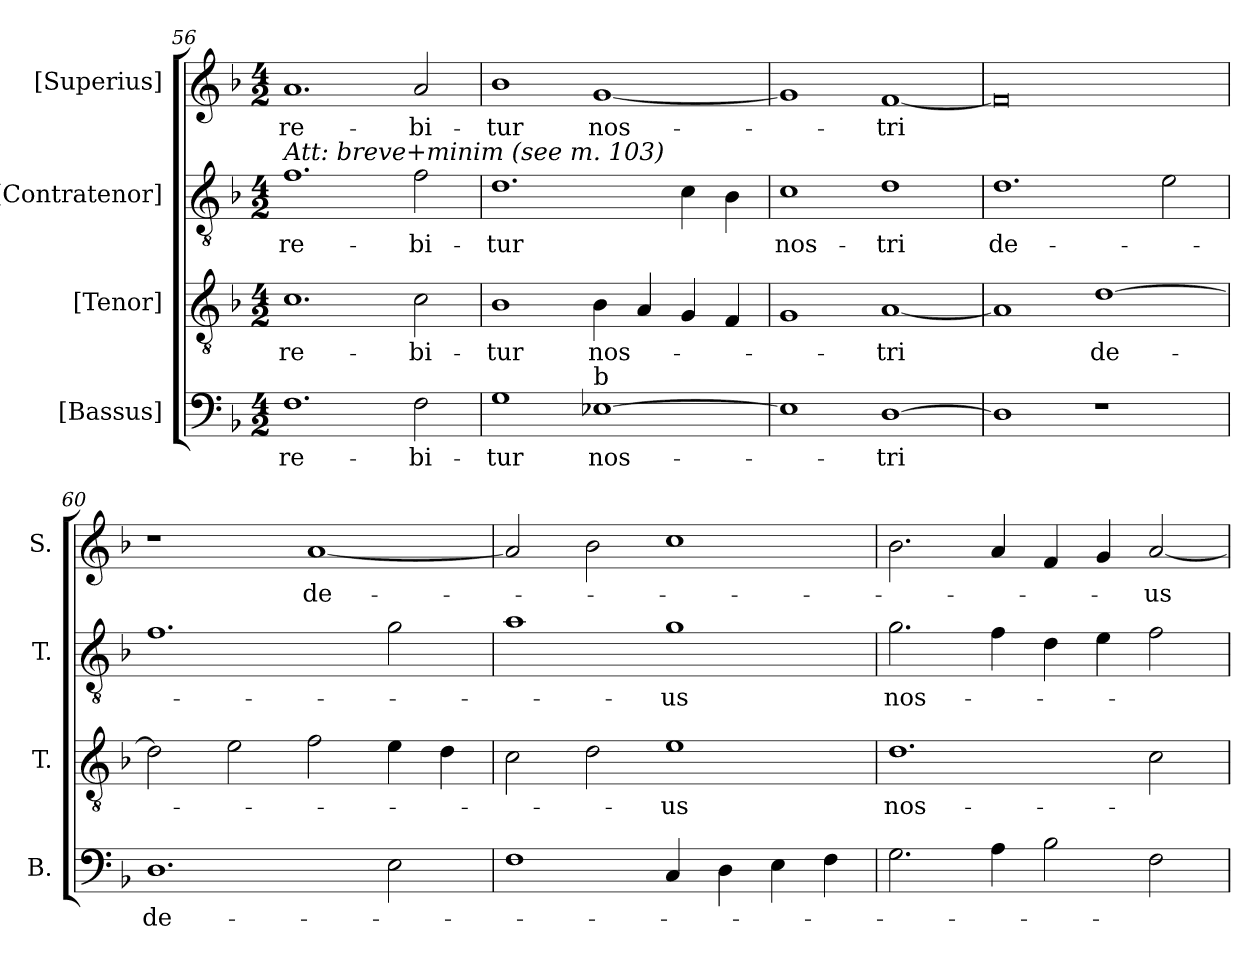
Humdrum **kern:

**kern	**text	**kern	**text	**kern	**text	**kern	**text
*part4	*part4	*part3	*part3	*part2	*part2	*part1	*part1
*staff4	*staff4	*staff3	*staff3	*staff2	*staff2	*staff1	*staff1
*I"[Bassus]	*	*I"[Tenor]	*	*I"[Contratenor]	*	*I"[Superius]	*
*I'B.	*	*I'T.	*	*I'T.	*	*I'S.	*
!!LO:LB:g=z
*clefF4	*	*clefGv2	*	*clefGv2	*	*clefG2	*
*	*	*ITrd7c12	*	*ITrd7c12	*	*	*
*k[b-]	*	*k[b-]	*	*k[b-]	*	*k[b-]	*
*F:	*	*F:	*	*F:	*	*F:	*
*M4/2	*	*M4/2	*	*M4/2	*	*M4/2	*
=56	=56	=56	=56	=56	=56	=56	=56
!	!LO:LY:b:color=#000000	!	!	!	!	!	!
!	!	!	!LO:LY:b:color=#000000	!	!	!	!
!	!	!	!	!	!LO:LY:b:color=#000000	!	!
!	!	!	!	!LO:TX:a:i:t=Att&colon; breve+minim (see m. 103)	!	!	!
!	!	!	!	!	!	!	!LO:LY:b:color=#000000
1.Fi	-re-	1.Ci	-re-	1.Fi	-re-	1.ai	-re-
!	!LO:LY:b:color=#000000	!	!	!	!	!	!
!	!	!	!LO:LY:b:color=#000000	!	!	!	!
!	!	!	!	!	!LO:LY:b:color=#000000	!	!
!	!	!	!	!	!	!	!LO:LY:b:color=#000000
2Fi\	-bi-	2Ci\	-bi-	2Fi\	-bi-	2ai/	-bi-
=57	=57	=57	=57	=57	=57	=57	=57
!	!LO:LY:b:color=#000000	!	!	!	!	!	!
!	!	!	!LO:LY:b:color=#000000	!	!	!	!
!	!	!	!	!	!LO:LY:b:color=#000000	!	!
!	!	!	!	!	!	!	!LO:LY:b:color=#000000
1Gi	-tur	1BB-i	-tur	1.Di	-tur	1b-i	-tur
!	!LO:LY:b:color=#000000	!	!	!	!	!	!
!	!	!	!LO:LY:b:color=#000000	!	!	!	!
!LO:TX:a:t=b	!	!	!	!	!	!	!
!	!	!	!	!	!	!	!LO:LY:b:color=#000000
[>1E-j	nos-	4BB-i\	nos-	.	.	[<1gi	nos-
.	.	4AAi/	.	.	.	.	.
.	.	4GGi/	.	4Ci\	.	.	.
.	.	4FFi/	.	4BB-i\	.	.	.
=58	=58	=58	=58	=58	=58	=58	=58
!	!	!	!	!	!LO:LY:b:color=#000000	!	!
1E-j]	.	1GGi	.	1Ci	nos-	1gi]	.
!	!LO:LY:b:color=#000000	!	!	!	!	!	!
!	!	!	!LO:LY:b:color=#000000	!	!	!	!
!	!	!	!	!	!LO:LY:b:color=#000000	!	!
!	!	!	!	!	!	!	!LO:LY:b:color=#000000
[>1Di	-tri	[<1AAi	-tri	1Di	-tri	[<1fi	-tri
=59	=59	=59	=59	=59	=59	=59	=59
!	!	!	!	!	!LO:LY:b:color=#000000	!	!
1Di]	.	1AAi]	.	1.Di	de-	0fi]	.
!	!	!	!LO:LY:b:color=#000000	!	!	!	!
1r	.	[>1Di	de-	.	.	.	.
.	.	.	.	2Ei\	.	.	.
=60	=60	=60	=60	=60	=60	=60	=60
!	!LO:LY:b:color=#000000	!	!	!	!	!	!
1.Di	de-	2Di\]	.	1.Fi	.	1r	.
.	.	2Ei\	.	.	.	.	.
!	!	!	!	!	!	!	!LO:LY:b:color=#000000
.	.	2Fi\	.	.	.	[<1ai	de-
2Ei\	.	4Ei\	.	2Gi\	.	.	.
.	.	4Di\	.	.	.	.	.
!!LO:PB:g=z
=61	=61	=61	=61	=61	=61	=61	=61
1Fi	.	2Ci\	.	1Ai	.	2ai/]	.
.	.	2Di\	.	.	.	2b-i\	.
!	!	!	!LO:LY:b:color=#000000	!	!	!	!
!	!	!	!	!	!LO:LY:b:color=#000000	!	!
4Ci/	.	1Ei	-us	1Gi	-us	1cci	.
4Di\	.	.	.	.	.	.	.
4Ei\	.	.	.	.	.	.	.
4Fi\	.	.	.	.	.	.	.
=62	=62	=62	=62	=62	=62	=62	=62
!	!	!	!LO:LY:b:color=#000000	!	!	!	!
!	!	!	!	!	!LO:LY:b:color=#000000	!	!
2.Gi\	.	1.Di	nos-	2.Gi\	nos-	2.b-i\	.
4Ai\	.	.	.	4Fi\	.	4ai/	.
2B-i\	.	.	.	4Di\	.	4fi/	.
.	.	.	.	4Ei\	.	4gi/	.
!	!	!	!	!	!	!	!LO:LY:b:color=#000000
2Fi\	.	2Ci\	.	2Fi\	.	[<2ai/	-us
=	=	=	=	=	=	=	=
*-	*-	*-	*-	*-	*-	*-	*-
